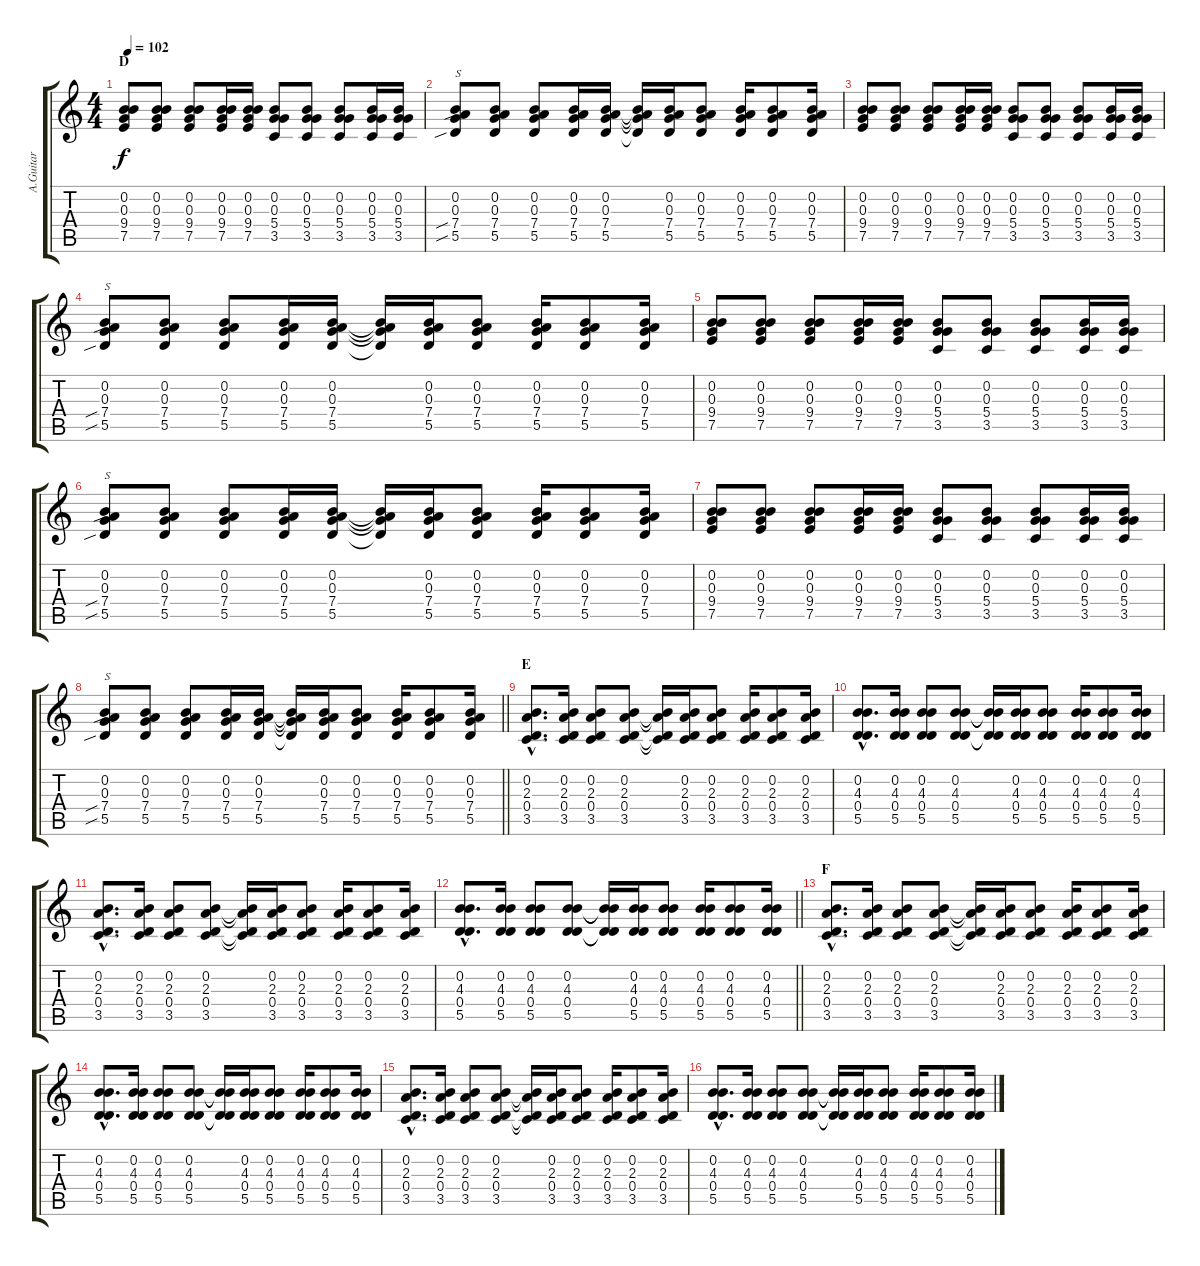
\track ("A.Guitar " "A.Guitar ") {instrument acousticguitarsteel}
\staff {score tabs}
\tuning (E4 B3 G3 D3 A2 E2) {hide}
\ts (4 4)
\section ("" "D")
\tempo 102
\clef g2
\ks c
(0.2 0.3 9.4 7.5).8{dy f} (0.2 0.3 9.4 7.5).8 (0.2 0.3 9.4 7.5).8 (0.2 0.3 9.4 7.5).16 (0.2 0.3 9.4 7.5).16 (0.2 0.3 5.4 3.5).8 (0.2 0.3 5.4 3.5).8 (0.2 0.3 5.4 3.5).8 (0.2 0.3 5.4 3.5).16 (0.2 0.3 5.4 3.5).16 |
(0.2 0.3 7.4{sib} 5.5{sib}).8{txt "S"} (0.2 0.3 7.4 5.5).8 (0.2 0.3 7.4 5.5).8 (0.2 0.3 7.4 5.5).16 (0.2 0.3 7.4 5.5).16 (0.2{t} 0.3{t} 7.4{t} 5.5{t}).16 (0.2 0.3 7.4 5.5).16 (0.2 0.3 7.4 5.5).8 (0.2 0.3 7.4 5.5).16 (0.2 0.3 7.4 5.5).8 (0.2 0.3 7.4 5.5).16 |
(0.2 0.3 9.4 7.5).8 (0.2 0.3 9.4 7.5).8 (0.2 0.3 9.4 7.5).8 (0.2 0.3 9.4 7.5).16 (0.2 0.3 9.4 7.5).16 (0.2 0.3 5.4 3.5).8 (0.2 0.3 5.4 3.5).8 (0.2 0.3 5.4 3.5).8 (0.2 0.3 5.4 3.5).16 (0.2 0.3 5.4 3.5).16 |
(0.2 0.3 7.4{sib} 5.5{sib}).8{txt "S"} (0.2 0.3 7.4 5.5).8 (0.2 0.3 7.4 5.5).8 (0.2 0.3 7.4 5.5).16 (0.2 0.3 7.4 5.5).16 (0.2{t} 0.3{t} 7.4{t} 5.5{t}).16 (0.2 0.3 7.4 5.5).16 (0.2 0.3 7.4 5.5).8 (0.2 0.3 7.4 5.5).16 (0.2 0.3 7.4 5.5).8 (0.2 0.3 7.4 5.5).16 |
(0.2 0.3 9.4 7.5).8 (0.2 0.3 9.4 7.5).8 (0.2 0.3 9.4 7.5).8 (0.2 0.3 9.4 7.5).16 (0.2 0.3 9.4 7.5).16 (0.2 0.3 5.4 3.5).8 (0.2 0.3 5.4 3.5).8 (0.2 0.3 5.4 3.5).8 (0.2 0.3 5.4 3.5).16 (0.2 0.3 5.4 3.5).16 |
(0.2 0.3 7.4{sib} 5.5{sib}).8{txt "S"} (0.2 0.3 7.4 5.5).8 (0.2 0.3 7.4 5.5).8 (0.2 0.3 7.4 5.5).16 (0.2 0.3 7.4 5.5).16 (0.2{t} 0.3{t} 7.4{t} 5.5{t}).16 (0.2 0.3 7.4 5.5).16 (0.2 0.3 7.4 5.5).8 (0.2 0.3 7.4 5.5).16 (0.2 0.3 7.4 5.5).8 (0.2 0.3 7.4 5.5).16 |
(0.2 0.3 9.4 7.5).8 (0.2 0.3 9.4 7.5).8 (0.2 0.3 9.4 7.5).8 (0.2 0.3 9.4 7.5).16 (0.2 0.3 9.4 7.5).16 (0.2 0.3 5.4 3.5).8 (0.2 0.3 5.4 3.5).8 (0.2 0.3 5.4 3.5).8 (0.2 0.3 5.4 3.5).16 (0.2 0.3 5.4 3.5).16 |
\barLineRight lightlight
(0.2 0.3 7.4{sib} 5.5{sib}).8{txt "S"} (0.2 0.3 7.4 5.5).8 (0.2 0.3 7.4 5.5).8 (0.2 0.3 7.4 5.5).16 (0.2 0.3 7.4 5.5).16 (0.2{t} 0.3{t} 7.4{t} 5.5{t}).16 (0.2 0.3 7.4 5.5).16 (0.2 0.3 7.4 5.5).8 (0.2 0.3 7.4 5.5).16 (0.2 0.3 7.4 5.5).8 (0.2 0.3 7.4 5.5).16 |
\section ("" "E")
(0.2{hac} 2.3{hac} 0.4{hac} 3.5{hac}).8{d} (0.2 2.3 0.4 3.5).16 (0.2 2.3 0.4 3.5).8 (0.2 2.3 0.4 3.5).8 (0.2{t} 2.3{t} 0.4{t} 3.5{t}).16 (0.2 2.3 0.4 3.5).16 (0.2 2.3 0.4 3.5).8 (0.2 2.3 0.4 3.5).16 (0.2 2.3 0.4 3.5).8 (0.2 2.3 0.4 3.5).16 |
(0.2{hac} 4.3{hac} 0.4{hac} 5.5{hac}).8{d} (0.2 4.3 0.4 5.5).16 (0.2 4.3 0.4 5.5).8 (0.2 4.3 0.4 5.5).8 (0.2{t} 4.3{t} 0.4{t} 5.5{t}).16 (0.2 4.3 0.4 5.5).16 (0.2 4.3 0.4 5.5).8 (0.2 4.3 0.4 5.5).16 (0.2 4.3 0.4 5.5).8 (0.2 4.3 0.4 5.5).16 |
(0.2{hac} 2.3{hac} 0.4{hac} 3.5{hac}).8{d} (0.2 2.3 0.4 3.5).16 (0.2 2.3 0.4 3.5).8 (0.2 2.3 0.4 3.5).8 (0.2{t} 2.3{t} 0.4{t} 3.5{t}).16 (0.2 2.3 0.4 3.5).16 (0.2 2.3 0.4 3.5).8 (0.2 2.3 0.4 3.5).16 (0.2 2.3 0.4 3.5).8 (0.2 2.3 0.4 3.5).16 |
\barLineRight lightlight
(0.2{hac} 4.3{hac} 0.4{hac} 5.5{hac}).8{d} (0.2 4.3 0.4 5.5).16 (0.2 4.3 0.4 5.5).8 (0.2 4.3 0.4 5.5).8 (0.2{t} 4.3{t} 0.4{t} 5.5{t}).16 (0.2 4.3 0.4 5.5).16 (0.2 4.3 0.4 5.5).8 (0.2 4.3 0.4 5.5).16 (0.2 4.3 0.4 5.5).8 (0.2 4.3 0.4 5.5).16 |
\section ("" "F")
(0.2{hac} 2.3{hac} 0.4{hac} 3.5{hac}).8{d} (0.2 2.3 0.4 3.5).16 (0.2 2.3 0.4 3.5).8 (0.2 2.3 0.4 3.5).8 (0.2{t} 2.3{t} 0.4{t} 3.5{t}).16 (0.2 2.3 0.4 3.5).16 (0.2 2.3 0.4 3.5).8 (0.2 2.3 0.4 3.5).16 (0.2 2.3 0.4 3.5).8 (0.2 2.3 0.4 3.5).16 |
(0.2{hac} 4.3{hac} 0.4{hac} 5.5{hac}).8{d} (0.2 4.3 0.4 5.5).16 (0.2 4.3 0.4 5.5).8 (0.2 4.3 0.4 5.5).8 (0.2{t} 4.3{t} 0.4{t} 5.5{t}).16 (0.2 4.3 0.4 5.5).16 (0.2 4.3 0.4 5.5).8 (0.2 4.3 0.4 5.5).16 (0.2 4.3 0.4 5.5).8 (0.2 4.3 0.4 5.5).16 |
(0.2{hac} 2.3{hac} 0.4{hac} 3.5{hac}).8{d} (0.2 2.3 0.4 3.5).16 (0.2 2.3 0.4 3.5).8 (0.2 2.3 0.4 3.5).8 (0.2{t} 2.3{t} 0.4{t} 3.5{t}).16 (0.2 2.3 0.4 3.5).16 (0.2 2.3 0.4 3.5).8 (0.2 2.3 0.4 3.5).16 (0.2 2.3 0.4 3.5).8 (0.2 2.3 0.4 3.5).16 |
(0.2{hac} 4.3{hac} 0.4{hac} 5.5{hac}).8{d} (0.2 4.3 0.4 5.5).16 (0.2 4.3 0.4 5.5).8 (0.2 4.3 0.4 5.5).8 (0.2{t} 4.3{t} 0.4{t} 5.5{t}).16 (0.2 4.3 0.4 5.5).16 (0.2 4.3 0.4 5.5).8 (0.2 4.3 0.4 5.5).16 (0.2 4.3 0.4 5.5).8 (0.2 4.3 0.4 5.5).16
